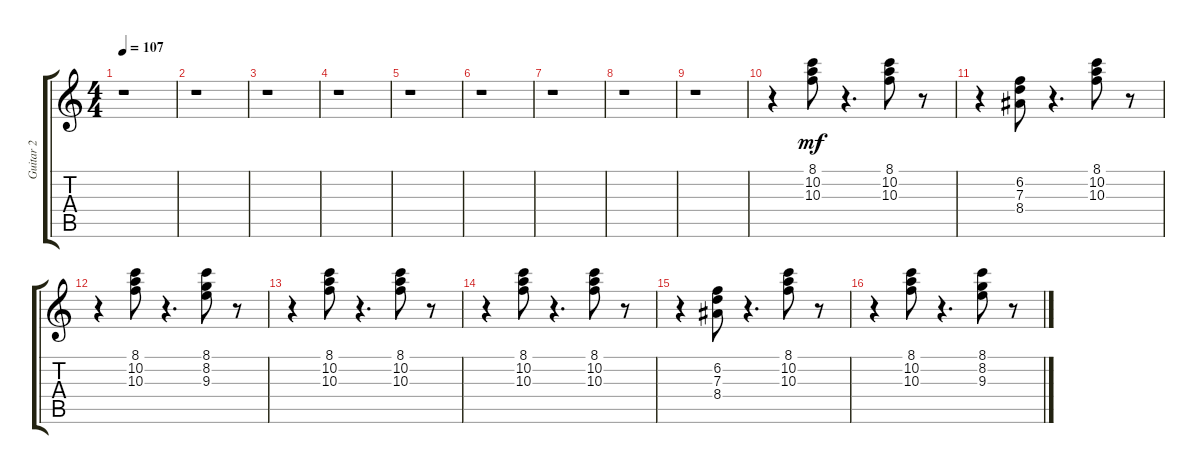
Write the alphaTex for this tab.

\track ("Guitar 2" "Guitar 2") {instrument distortionguitar}
\staff {score tabs}
\tuning (E4 B3 G3 D3 A2 E2) {hide}
\ts (4 4)
\tempo 107
\clef g2
\ks c
r.1{dy mf} |
r.1 |
r.1 |
r.1 |
r.1 |
r.1 |
r.1 |
r.1 |
r.1 |
r.4 (8.1 10.2 10.3).8 r.4{d} (8.1 10.2 10.3).8 r.8 |
r.4 (6.2 7.3 8.4).8 r.4{d} (8.1 10.2 10.3).8 r.8 |
r.4 (8.1 10.2 10.3).8 r.4{d} (8.1 8.2 9.3).8 r.8 |
r.4 (8.1 10.2 10.3).8 r.4{d} (8.1 10.2 10.3).8 r.8 |
r.4 (8.1 10.2 10.3).8 r.4{d} (8.1 10.2 10.3).8 r.8 |
r.4 (6.2 7.3 8.4).8 r.4{d} (8.1 10.2 10.3).8 r.8 |
r.4 (8.1 10.2 10.3).8 r.4{d} (8.1 8.2 9.3).8 r.8
